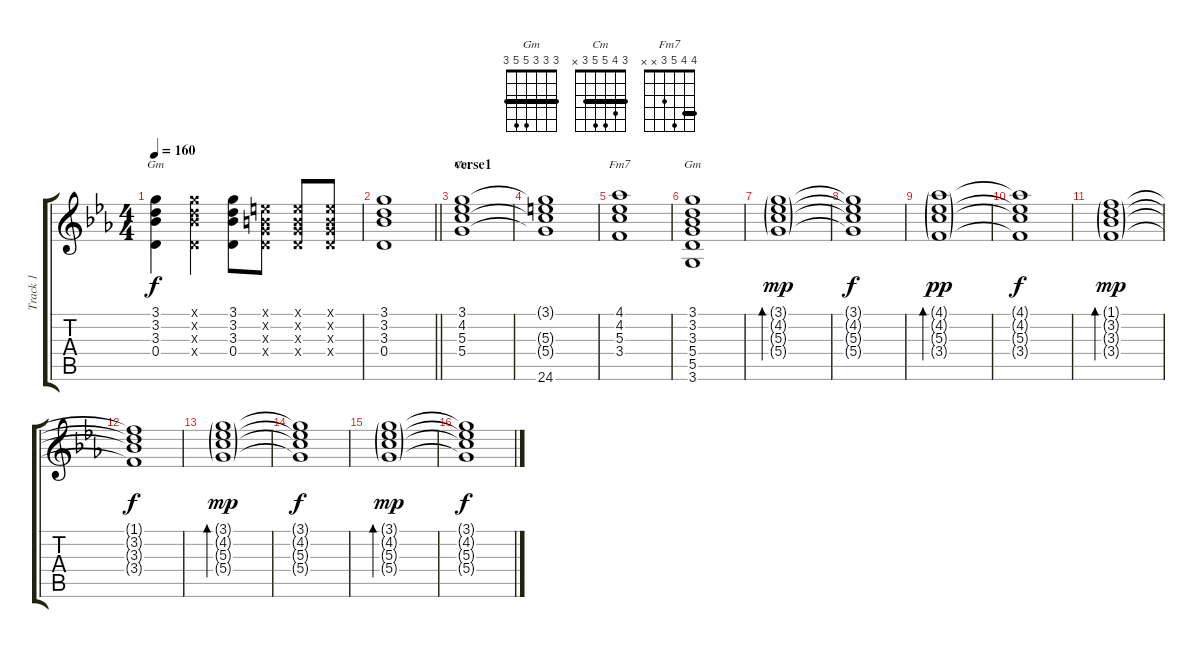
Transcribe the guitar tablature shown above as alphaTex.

\track ("Track 1" "Track 1") {instrument overdrivenguitar}
\staff {score tabs}
\tuning (E4 B3 G3 D3 A2 E2) {hide}
\chord ("Gm" 3 3 3 0 1 3) {barre 3}
\chord ("Cm" 3 4 5 5 3 x) {barre 3}
\chord ("Fm7" 4 4 5 3 x x) {barre 4}
\chord ("Gm" 3 3 3 5 5 3) {barre 3}
\ts (4 4)
\tempo 160
\clef g2
\ks cminor
(3.1 3.2 3.3 0.4).4{ch "Gm" dy f} (3.1{x} 3.2{x} 3.3{x} 0.4{x}).4 (3.1 3.2 3.3 0.4).8 (0.1{x} 0.2{x} 0.3{x} 0.4{x}).8 (0.1{x} 0.2{x} 0.3{x} 0.4{x}).8 (0.1{x} 0.2{x} 0.3{x} 0.4{x}).8 |
\barLineRight lightlight
(3.1 3.2 3.3 0.4).1{volume 5} |
\section ("" "verse1")
(3.1 4.2 5.3 5.4).1{ch "Cm"} |
(3.1{t} 5.3{t} 5.4{t} 24.6).1 |
(4.1 4.2 5.3 3.4).1{ch "Fm7"} |
(3.1 3.2 3.3 5.4 5.5 3.6).1{ch "Gm"} |
(3.1{g} 4.2{g} 5.3{g} 5.4{g}).1{bd 480 dy mp volume 10} |
(3.1{t} 4.2{t} 5.3{t} 5.4{t}).1{dy f} |
(4.1{g} 4.2{g} 5.3{g} 3.4{g}).1{bd 480 dy pp} |
(4.1{t} 4.2{t} 5.3{t} 3.4{t}).1{dy f} |
(1.1{g} 3.2{g} 3.3{g} 3.4{g}).1{bd 480 dy mp} |
(1.1{t} 3.2{t} 3.3{t} 3.4{t}).1{dy f} |
(3.1{g} 4.2{g} 5.3{g} 5.4{g}).1{bd 480 dy mp} |
(3.1{t} 4.2{t} 5.3{t} 5.4{t}).1{dy f} |
(3.1{g} 4.2{g} 5.3{g} 5.4{g}).1{bd 480 dy mp} |
(3.1{t} 4.2{t} 5.3{t} 5.4{t}).1{dy f}
